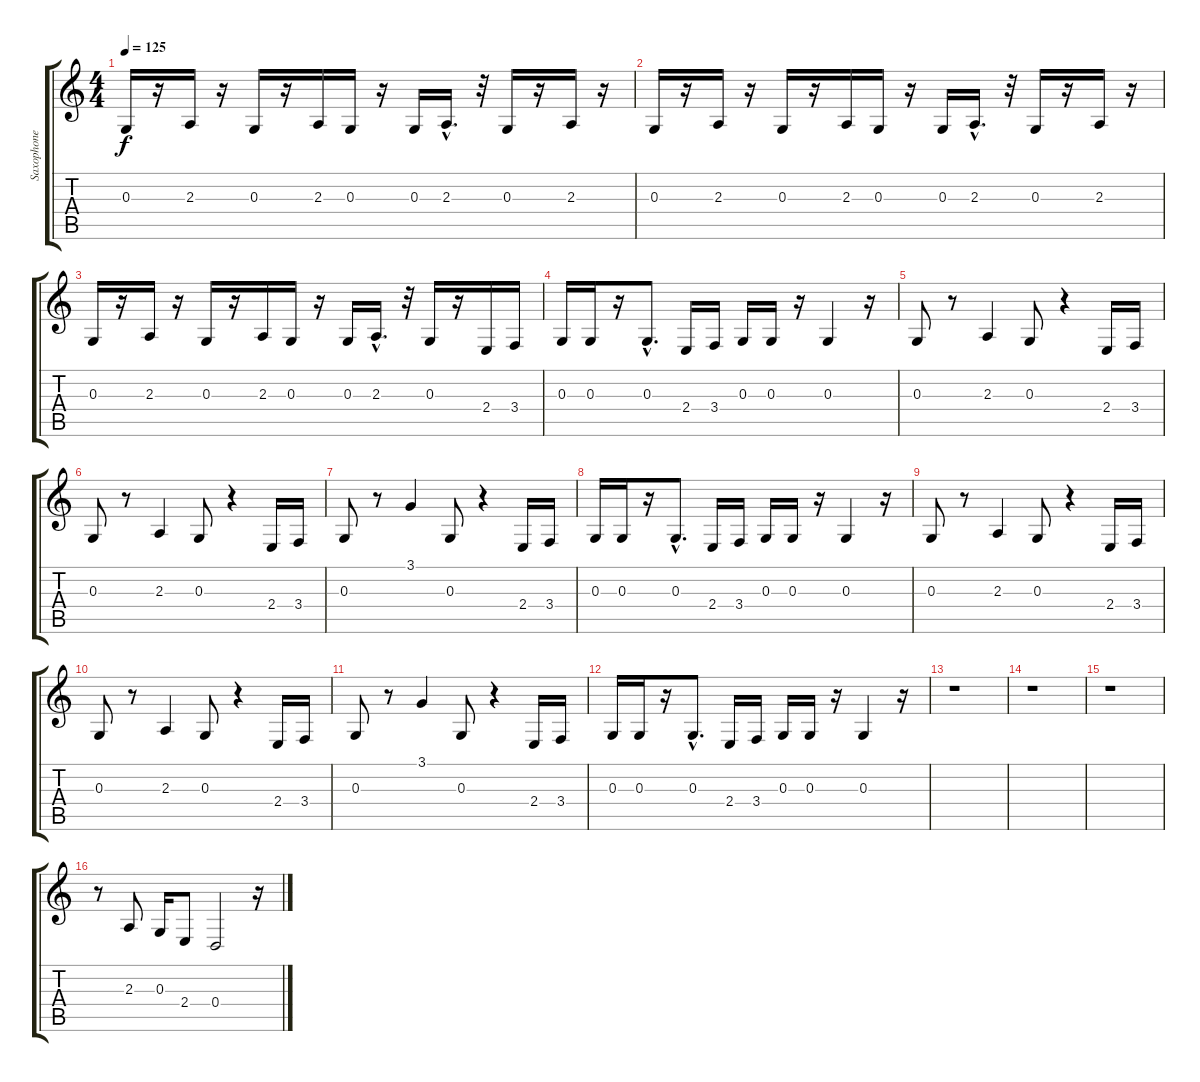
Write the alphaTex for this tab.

\track ("Saxophone" "Saxophone") {instrument baritonesax}
\staff {score tabs}
\tuning (E4 B3 G3 D3 A2 E2) {hide}
\ts (4 4)
\tempo 125
\clef g2
\ks c
0.3.16{dy f instrument baritonesax} r.16 2.3.16 r.16 0.3.16 r.16 2.3.16 0.3.16 r.16 0.3.16 2.3{hac}.16{d} r.32 0.3.16 r.16 2.3.16 r.16 |
0.3.16 r.16 2.3.16 r.16 0.3.16 r.16 2.3.16 0.3.16 r.16 0.3.16 2.3{hac}.16{d} r.32 0.3.16 r.16 2.3.16 r.16 |
0.3.16 r.16 2.3.16 r.16 0.3.16 r.16 2.3.16 0.3.16 r.16 0.3.16 2.3{hac}.16{d} r.32 0.3.16 r.16 2.4.16 3.4.16 |
0.3.16 0.3.16 r.16 0.3{hac}.8{d} 2.4.16 3.4.16 0.3.16 0.3.16 r.16 0.3.4 r.16 |
0.3.8 r.8 2.3.4 0.3.8 r.4 2.4.16 3.4.16 |
0.3.8 r.8 2.3.4 0.3.8 r.4 2.4.16 3.4.16 |
0.3.8 r.8 3.1.4 0.3.8 r.4 2.4.16 3.4.16 |
0.3.16 0.3.16 r.16 0.3{hac}.8{d} 2.4.16 3.4.16 0.3.16 0.3.16 r.16 0.3.4 r.16 |
0.3.8 r.8 2.3.4 0.3.8 r.4 2.4.16 3.4.16 |
0.3.8 r.8 2.3.4 0.3.8 r.4 2.4.16 3.4.16 |
0.3.8 r.8 3.1.4 0.3.8 r.4 2.4.16 3.4.16 |
0.3.16 0.3.16 r.16 0.3{hac}.8{d} 2.4.16 3.4.16 0.3.16 0.3.16 r.16 0.3.4 r.16 |
r.1 |
r.1 |
r.1 |
r.8 2.3.8 0.3.16 2.4.8 0.4.2 r.16
